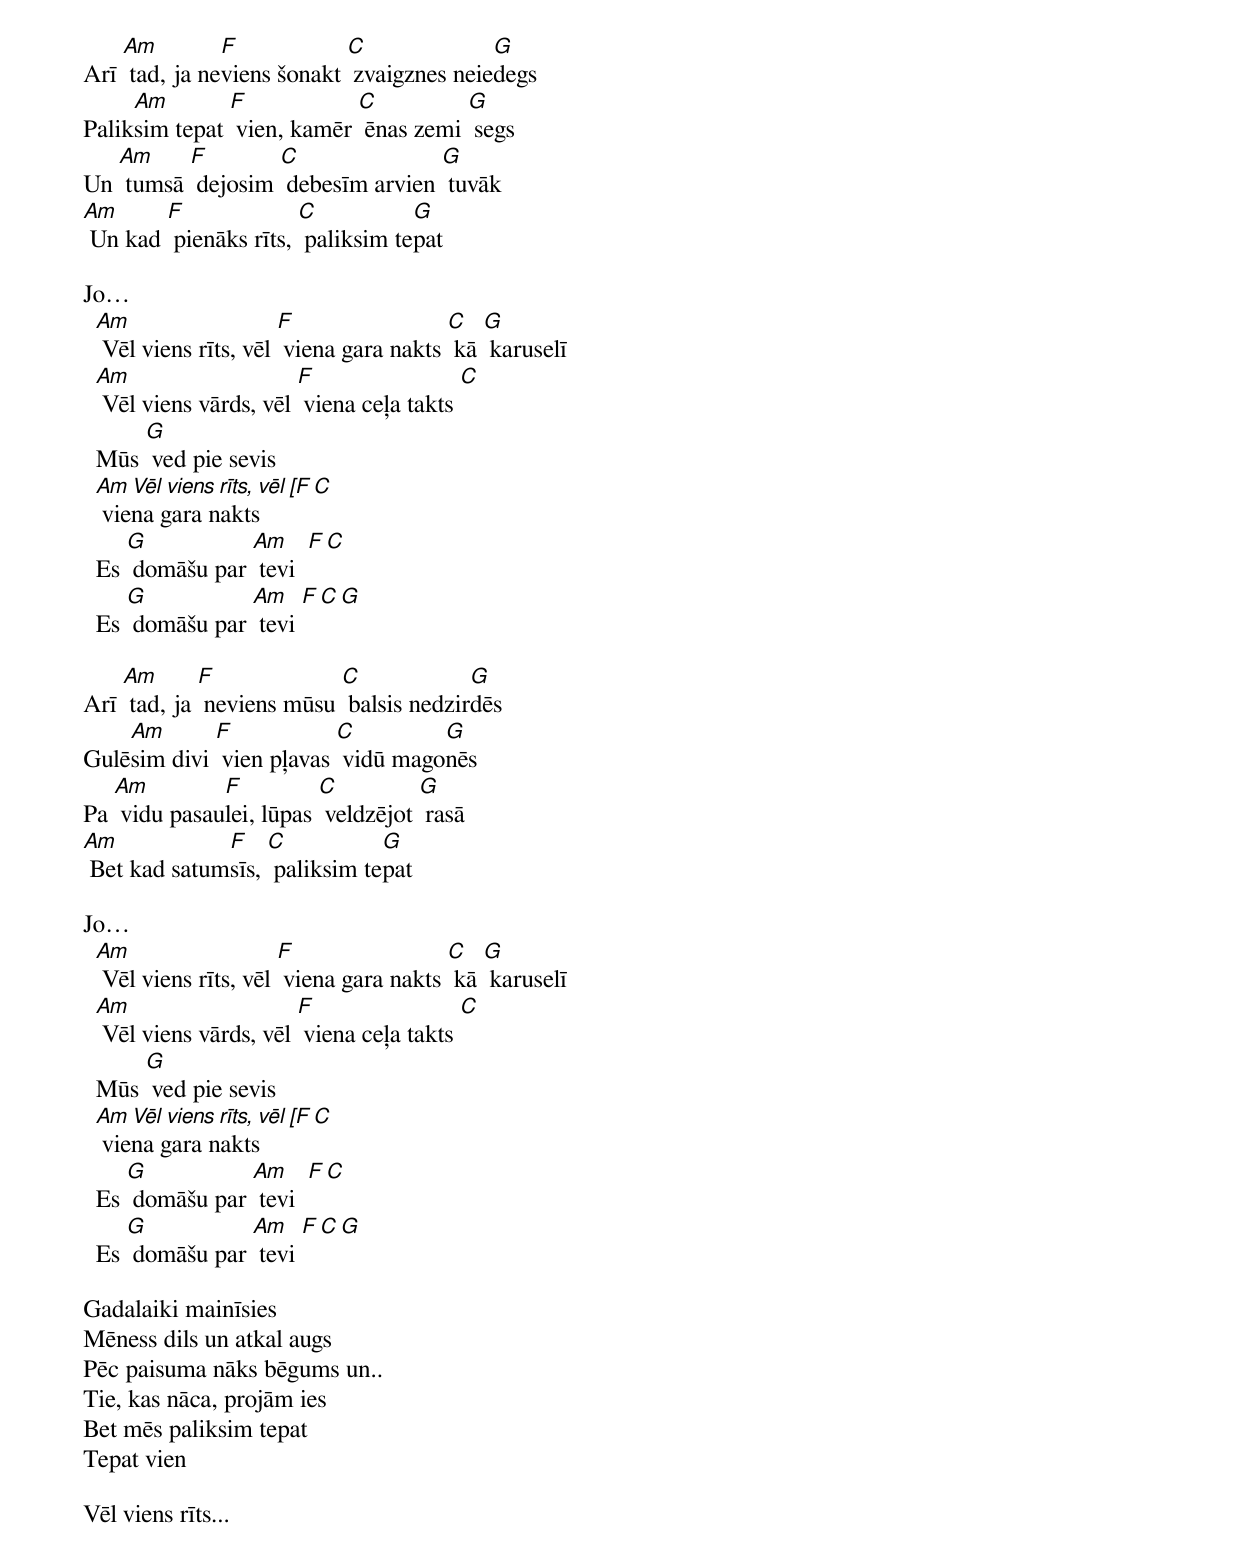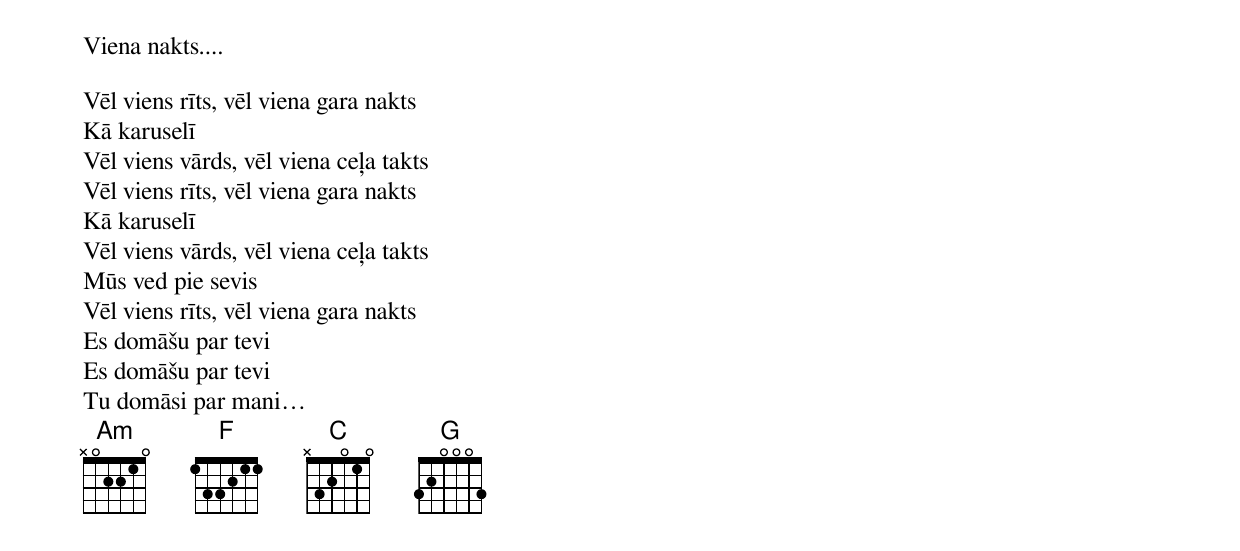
Arī [Am] tad, ja ne[F]viens šonakt [C] zvaigznes neie[G]degs
Palik[Am]sim tepat [F] vien, kamēr [C] ēnas zemi [G] segs
Un [Am] tumsā [F] dejosim [C] debesīm arvien [G] tuvāk
[Am] Un kad [F] pienāks rīts, [C] paliksim te[G]pat

Jo…
  [Am] Vēl viens rīts, vēl [F] viena gara nakts [C] kā [G] karuselī
  [Am] Vēl viens vārds, vēl [F] viena ceļa takts [C]
  Mūs [G] ved pie sevis
  [Am Vēl viens rīts, vēl [F] viena gara nakts [C]
  Es [G] domāšu par [Am] tevi  [F][C]
  Es [G] domāšu par [Am] tevi [F][C][G]

Arī [Am] tad, ja [F] neviens mūsu [C] balsis nedzir[G]dēs
Gulē[Am]sim divi [F] vien pļavas [C] vidū mago[G]nēs
Pa [Am] vidu pasau[F]lei, lūpas [C] veldzējot [G] rasā
[Am] Bet kad satum[F]sīs, [C] paliksim te[G]pat

Jo…
  [Am] Vēl viens rīts, vēl [F] viena gara nakts [C] kā [G] karuselī
  [Am] Vēl viens vārds, vēl [F] viena ceļa takts [C]
  Mūs [G] ved pie sevis
  [Am Vēl viens rīts, vēl [F] viena gara nakts [C]
  Es [G] domāšu par [Am] tevi  [F][C]
  Es [G] domāšu par [Am] tevi [F][C][G]

Gadalaiki mainīsies
Mēness dils un atkal augs
Pēc paisuma nāks bēgums un..
Tie, kas nāca, projām ies
Bet mēs paliksim tepat
Tepat vien

Vēl viens rīts...
Viena nakts....

Vēl viens rīts, vēl viena gara nakts
Kā karuselī
Vēl viens vārds, vēl viena ceļa takts
Vēl viens rīts, vēl viena gara nakts
Kā karuselī
Vēl viens vārds, vēl viena ceļa takts
Mūs ved pie sevis
Vēl viens rīts, vēl viena gara nakts
Es domāšu par tevi
Es domāšu par tevi
Tu domāsi par mani…
